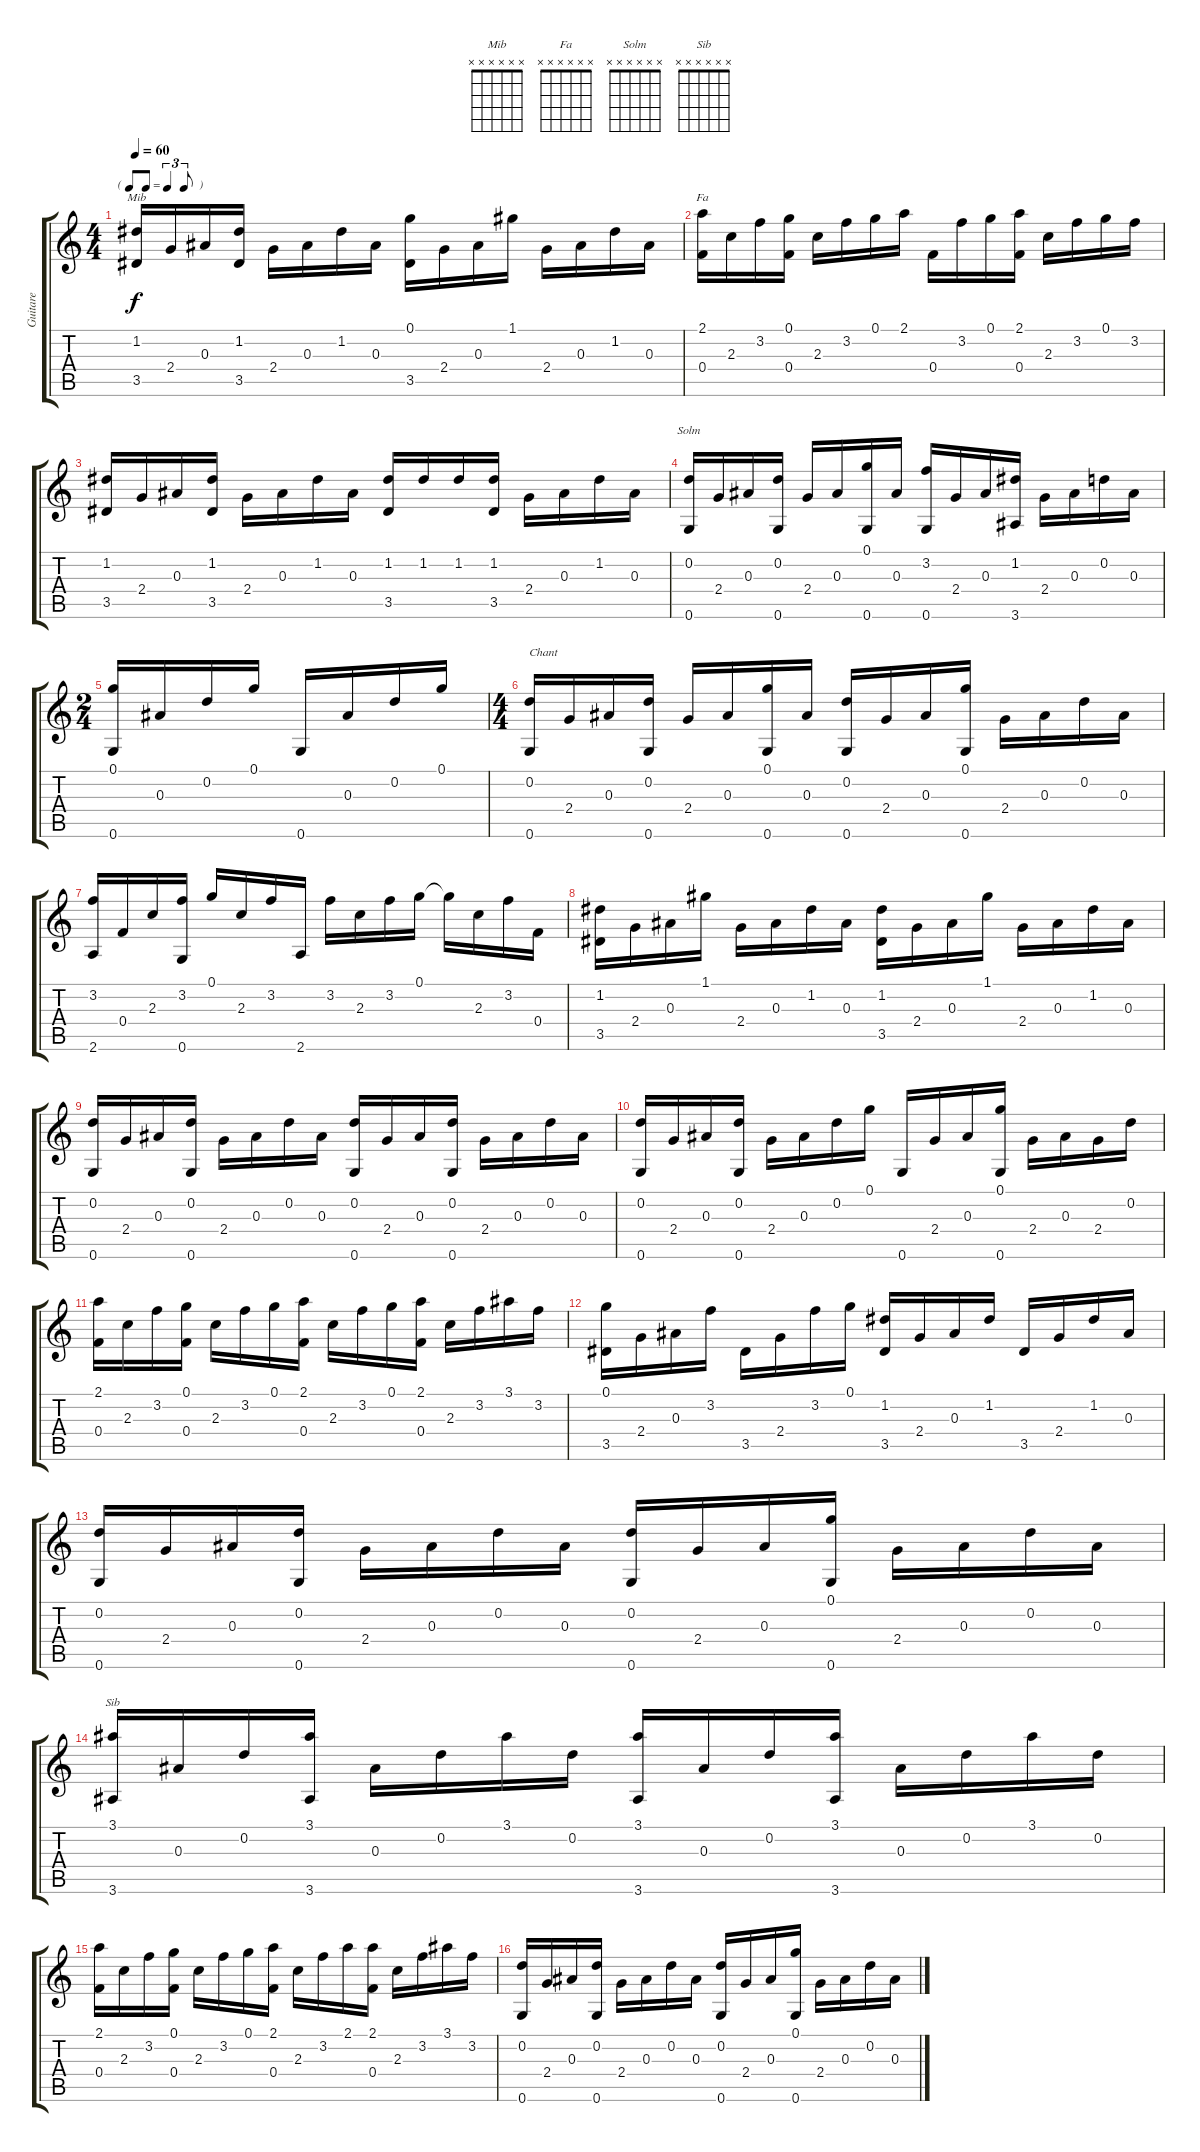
\track ("Guitare" "Guitare") {instrument acousticguitarsteel}
\staff {score tabs}
\tuning (G4 D4 Bb3 F3 C3 G2) {hide}
\chord ("Mib" x x x x x x) {firstfret 0}
\chord ("Fa" x x x x x x) {firstfret 0}
\chord ("Solm" x x x x x x) {firstfret 0}
\chord ("Sib" x x x x x x) {firstfret 0}
\ts (4 4)
\tf triplet8th
\tempo 60
\clef g2
\ks c
(1.2 3.5).16{ch "Mib" dy f} 2.4.16 0.3.16 (1.2 3.5).16 2.4.16 0.3.16 1.2.16 0.3.16 (0.1 3.5).16 2.4.16 0.3.16 1.1.16 2.4.16 0.3.16 1.2.16 0.3.16 |
(2.1 0.4).16{ch "Fa"} 2.3.16 3.2.16 (0.1 0.4).16 2.3.16 3.2.16 0.1.16 2.1.16 0.4.16 3.2.16 0.1.16 (2.1 0.4).16 2.3.16 3.2.16 0.1.16 3.2.16 |
(1.2 3.5).16 2.4.16 0.3.16 (1.2 3.5).16 2.4.16 0.3.16 1.2.16 0.3.16 (1.2 3.5).16 1.2.16 1.2.16 (1.2 3.5).16 2.4.16 0.3.16 1.2.16 0.3.16 |
(0.2 0.6).16{ch "Solm"} 2.4.16 0.3.16 (0.2 0.6).16 2.4.16 0.3.16 (0.1 0.6).16 0.3.16 (3.2 0.6).16 2.4.16 0.3.16 (1.2 3.6).16 2.4.16 0.3.16 0.2.16 0.3.16 |
\ts (2 4)
(0.1 0.6).16 0.3.16 0.2.16 0.1.16 0.6.16 0.3.16 0.2.16 0.1.16 |
\ts (4 4)
(0.2 0.6).16{txt "Chant"} 2.4.16 0.3.16 (0.2 0.6).16 2.4.16 0.3.16 (0.1 0.6).16 0.3.16 (0.2 0.6).16 2.4.16 0.3.16 (0.1 0.6).16 2.4.16 0.3.16 0.2.16 0.3.16 |
(3.2 2.6).16 0.4.16 2.3.16 (3.2 0.6).16 0.1.16 2.3.16 3.2.16 2.6.16 3.2.16 2.3.16 3.2.16 0.1.16 0.1{t}.16 2.3.16 3.2.16 0.4.16 |
(1.2 3.5).16 2.4.16 0.3.16 1.1.16 2.4.16 0.3.16 1.2.16 0.3.16 (1.2 3.5).16 2.4.16 0.3.16 1.1.16 2.4.16 0.3.16 1.2.16 0.3.16 |
(0.2 0.6).16 2.4.16 0.3.16 (0.2 0.6).16 2.4.16 0.3.16 0.2.16 0.3.16 (0.2 0.6).16 2.4.16 0.3.16 (0.2 0.6).16 2.4.16 0.3.16 0.2.16 0.3.16 |
(0.2 0.6).16 2.4.16 0.3.16 (0.2 0.6).16 2.4.16 0.3.16 0.2.16 0.1.16 0.6.16 2.4.16 0.3.16 (0.1 0.6).16 2.4.16 0.3.16 2.4.16 0.2.16 |
(2.1 0.4).16 2.3.16 3.2.16 (0.1 0.4).16 2.3.16 3.2.16 0.1.16 (2.1 0.4).16 2.3.16 3.2.16 0.1.16 (2.1 0.4).16 2.3.16 3.2.16 3.1.16 3.2.16 |
(0.1 3.5).16 2.4.16 0.3.16 3.2.16 3.5.16 2.4.16 3.2.16 0.1.16 (1.2 3.5).16 2.4.16 0.3.16 1.2.16 3.5.16 2.4.16 1.2.16 0.3.16 |
(0.2 0.6).16 2.4.16 0.3.16 (0.2 0.6).16 2.4.16 0.3.16 0.2.16 0.3.16 (0.2 0.6).16 2.4.16 0.3.16 (0.1 0.6).16 2.4.16 0.3.16 0.2.16 0.3.16 |
(3.1 3.6).16{ch "Sib"} 0.3.16 0.2.16 (3.1 3.6).16 0.3.16 0.2.16 3.1.16 0.2.16 (3.1 3.6).16 0.3.16 0.2.16 (3.1 3.6).16 0.3.16 0.2.16 3.1.16 0.2.16 |
(2.1 0.4).16 2.3.16 3.2.16 (0.1 0.4).16 2.3.16 3.2.16 0.1.16 (2.1 0.4).16 2.3.16 3.2.16 2.1.16 (2.1 0.4).16 2.3.16 3.2.16 3.1.16 3.2.16 |
(0.2 0.6).16 2.4.16 0.3.16 (0.2 0.6).16 2.4.16 0.3.16 0.2.16 0.3.16 (0.2 0.6).16 2.4.16 0.3.16 (0.1 0.6).16 2.4.16 0.3.16 0.2.16 0.3.16
